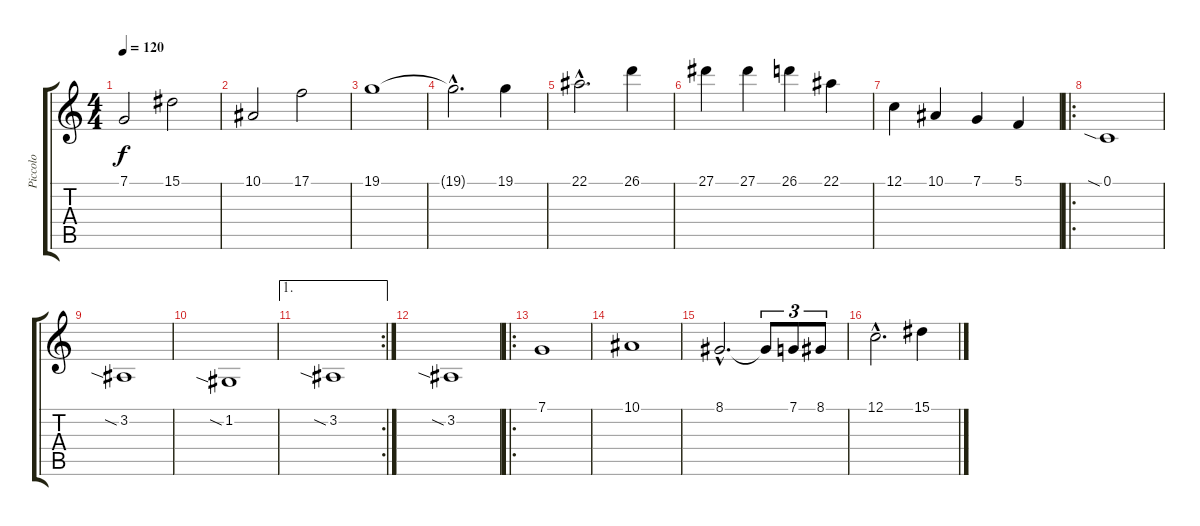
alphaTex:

\track ("Piccolo" "Piccolo") {instrument piccolo}
\staff {score tabs}
\tuning (C4 G3 Eb3 Bb2 F2 C2) {hide}
\ts (4 4)
\tempo 120
\clef g2
\ks c
7.1.2{dy f} 15.1.2 |
10.1.2 17.1.2 |
19.1.1 |
19.1{hac t}.2{d} 19.1.4 |
22.1{hac}.2{d} 26.1.4 |
27.1.4 27.1.4 26.1.4 22.1.4 |
12.1.4 10.1.4 7.1.4 5.1.4 |
\ro
0.1{sia}.1 |
3.2{sia}.1 |
1.2{sia}.1 |
\ae 1
\rc 2
3.2{sia}.1 |
3.2{sia}.1 |
\ro
7.1.1 |
10.1.1 |
8.1{hac}.2{d} 8.1{t}.8{tu (3 2)} 7.1.8{tu (3 2)} 8.1.8{tu (3 2)} |
12.1{hac}.2{d} 15.1.4
